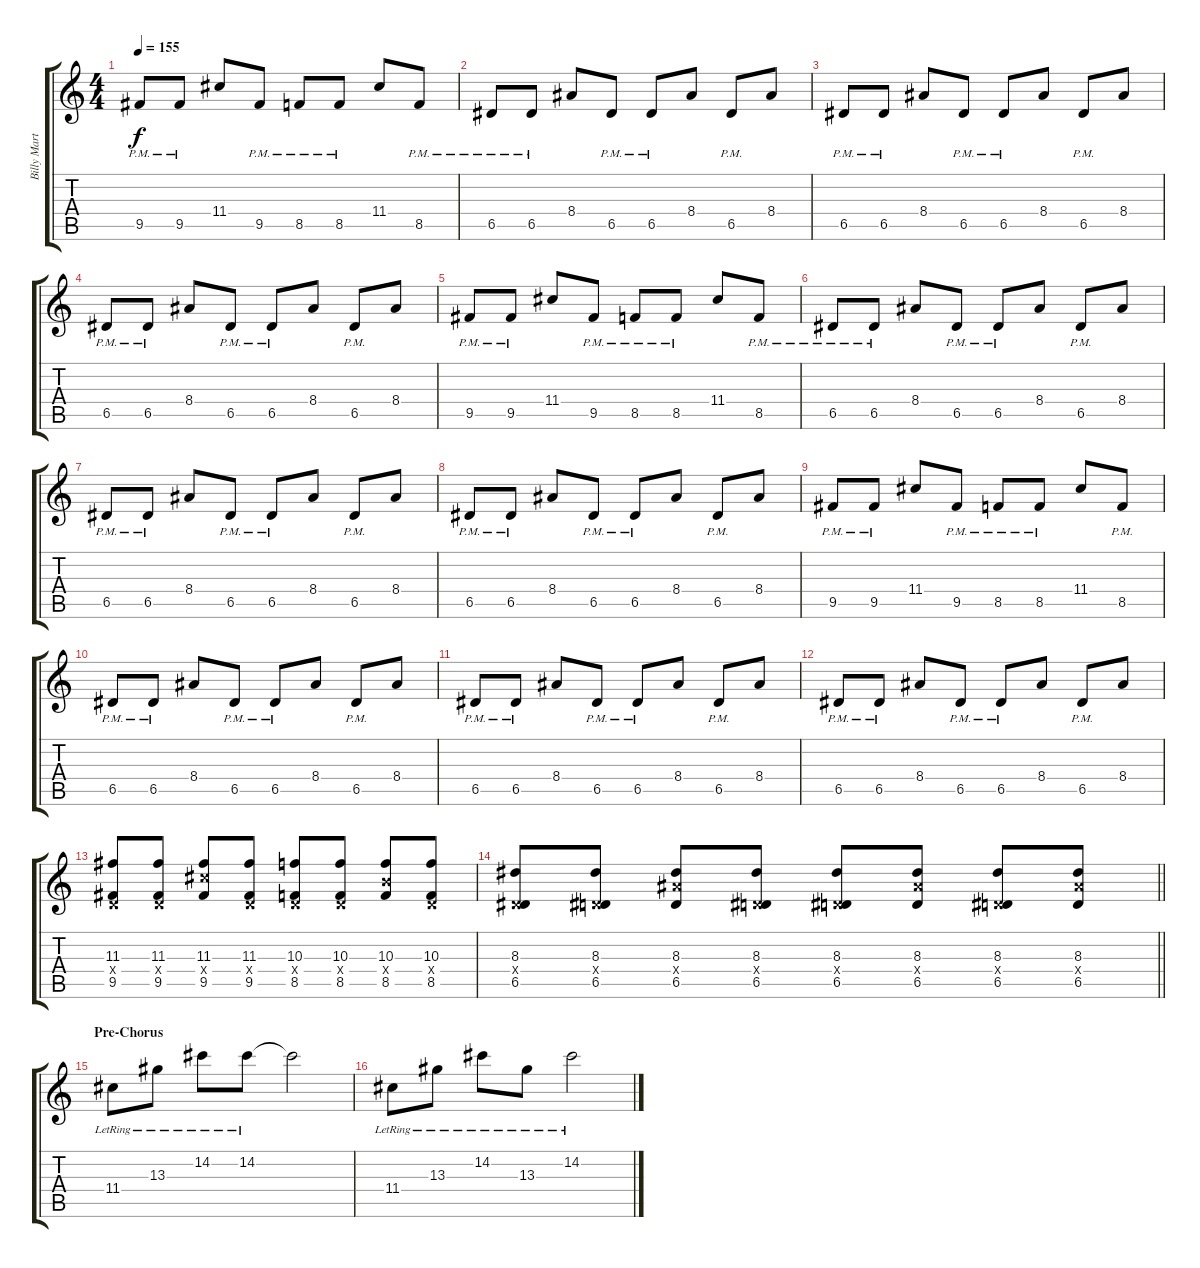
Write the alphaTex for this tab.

\track ("Billy Martin [Lead Guitar II]" "Billy Mart") {instrument distortionguitar}
\staff {score tabs}
\tuning (E4 B3 G3 D3 A2 E2) {hide}
\ts (4 4)
\tempo 155
\clef g2
\ks c
9.5{pm}.8{dy f} 9.5{pm}.8 11.4.8 9.5{pm}.8 8.5{pm}.8 8.5{pm}.8 11.4.8 8.5{pm}.8 |
6.5{pm}.8 6.5{pm}.8 8.4.8 6.5{pm}.8 6.5{pm}.8 8.4.8 6.5{pm}.8 8.4.8 |
6.5{pm}.8 6.5{pm}.8 8.4.8 6.5{pm}.8 6.5{pm}.8 8.4.8 6.5{pm}.8 8.4.8 |
6.5{pm}.8 6.5{pm}.8 8.4.8 6.5{pm}.8 6.5{pm}.8 8.4.8 6.5{pm}.8 8.4.8 |
9.5{pm}.8 9.5{pm}.8 11.4.8 9.5{pm}.8 8.5{pm}.8 8.5{pm}.8 11.4.8 8.5{pm}.8 |
6.5{pm}.8 6.5{pm}.8 8.4.8 6.5{pm}.8 6.5{pm}.8 8.4.8 6.5{pm}.8 8.4.8 |
6.5{pm}.8 6.5{pm}.8 8.4.8 6.5{pm}.8 6.5{pm}.8 8.4.8 6.5{pm}.8 8.4.8 |
6.5{pm}.8 6.5{pm}.8 8.4.8 6.5{pm}.8 6.5{pm}.8 8.4.8 6.5{pm}.8 8.4.8 |
9.5{pm}.8 9.5{pm}.8 11.4.8 9.5{pm}.8 8.5{pm}.8 8.5{pm}.8 11.4.8 8.5{pm}.8 |
6.5{pm}.8 6.5{pm}.8 8.4.8 6.5{pm}.8 6.5{pm}.8 8.4.8 6.5{pm}.8 8.4.8 |
6.5{pm}.8 6.5{pm}.8 8.4.8 6.5{pm}.8 6.5{pm}.8 8.4.8 6.5{pm}.8 8.4.8 |
6.5{pm}.8 6.5{pm}.8 8.4.8 6.5{pm}.8 6.5{pm}.8 8.4.8 6.5{pm}.8 8.4.8 |
(11.3 0.4{x} 9.5).8 (11.3 0.4{x} 9.5).8 (11.3 11.4{x} 9.5).8 (11.3 0.4{x} 9.5).8 (10.3 0.4{x} 8.5).8 (10.3 0.4{x} 8.5).8 (10.3 9.4{x} 8.5).8 (10.3 0.4{x} 8.5).8 |
\barLineRight lightlight
(8.3 0.4{x} 6.5).8 (8.3 0.4{x} 6.5).8 (8.3 8.4{x} 6.5).8 (8.3 0.4{x} 6.5).8 (8.3 0.4{x} 6.5).8 (8.3 8.4{x} 6.5).8 (8.3 0.4{x} 6.5).8 (8.3 8.4{x} 6.5).8 |
\section ("" "Pre-Chorus")
11.4{lr}.8{volume 8 instrument electricguitarmuted} 13.3{lr}.8 14.2{lr}.8 14.2{lr}.8 14.2{t}.2 |
11.4{lr}.8 13.3{lr}.8 14.2{lr}.8 13.3{lr}.8 14.2{lr}.2
